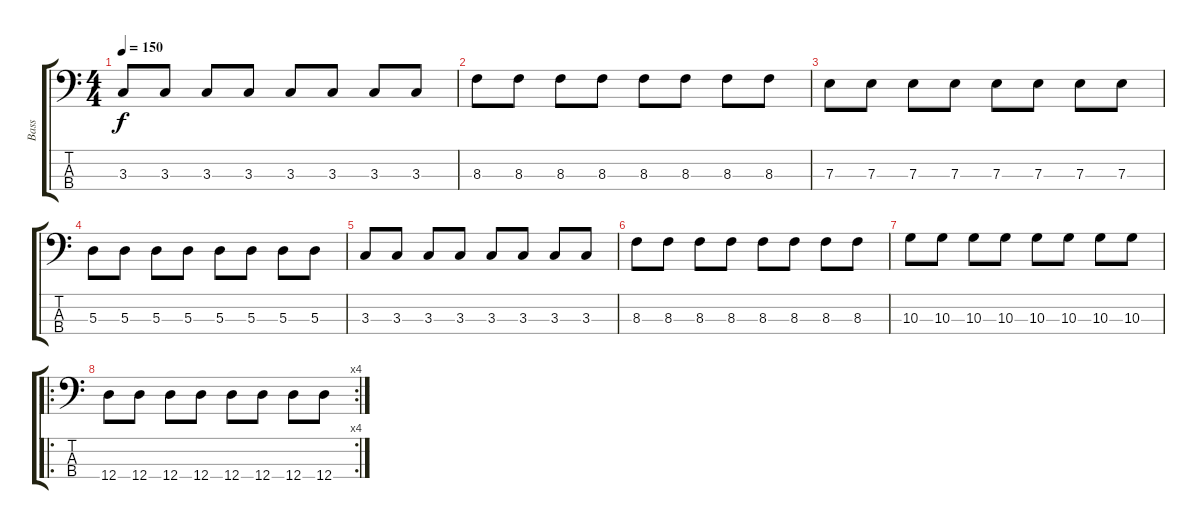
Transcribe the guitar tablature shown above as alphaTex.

\track ("Bass" "Bass") {instrument electricbassfinger}
\staff {score tabs}
\tuning (G2 D2 A1 D1) {hide}
\ts (4 4)
\tempo 150
\clef f4
\ks c
3.3.8{dy f} 3.3.8 3.3.8 3.3.8 3.3.8 3.3.8 3.3.8 3.3.8 |
8.3.8 8.3.8 8.3.8 8.3.8 8.3.8 8.3.8 8.3.8 8.3.8 |
7.3.8 7.3.8 7.3.8 7.3.8 7.3.8 7.3.8 7.3.8 7.3.8 |
5.3.8 5.3.8 5.3.8 5.3.8 5.3.8 5.3.8 5.3.8 5.3.8 |
3.3.8 3.3.8 3.3.8 3.3.8 3.3.8 3.3.8 3.3.8 3.3.8 |
8.3.8 8.3.8 8.3.8 8.3.8 8.3.8 8.3.8 8.3.8 8.3.8 |
10.3.8 10.3.8 10.3.8 10.3.8 10.3.8 10.3.8 10.3.8 10.3.8 |
\ro
\rc 4
12.4.8 12.4.8 12.4.8 12.4.8 12.4.8 12.4.8 12.4.8 12.4.8
